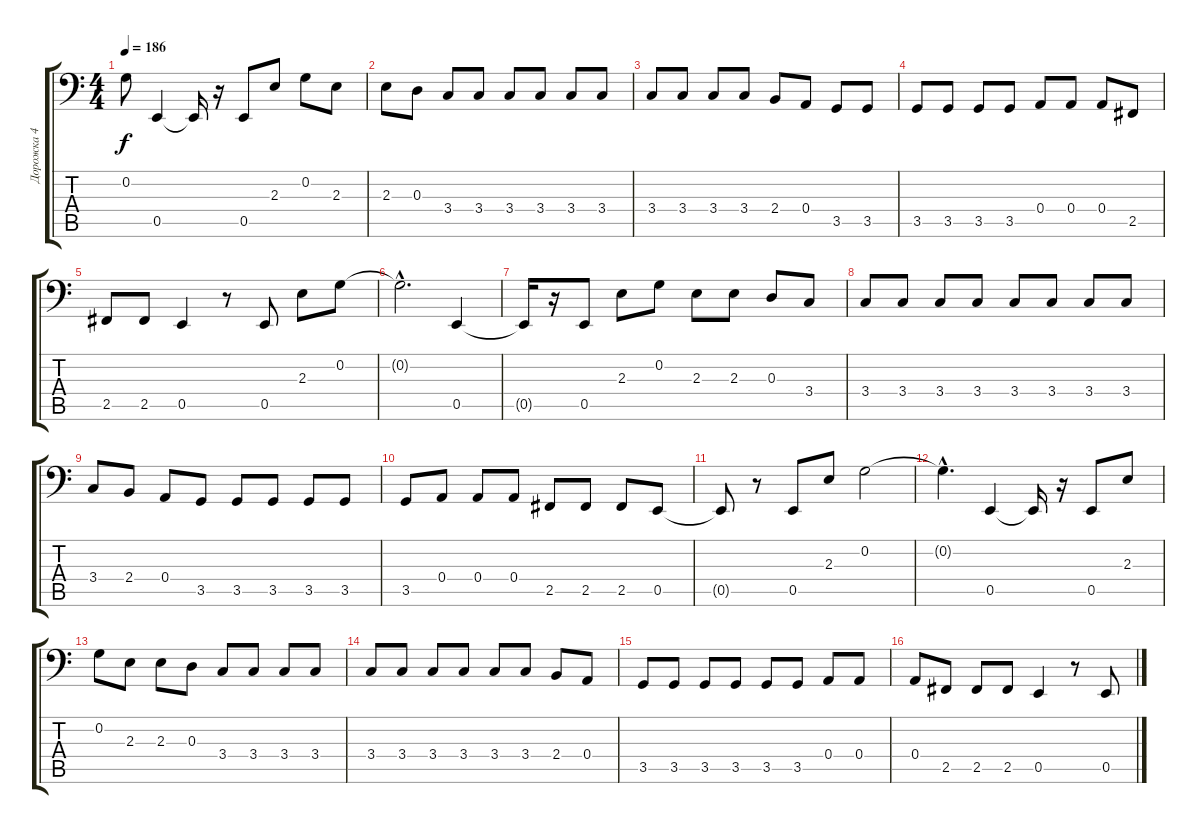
\track ("Дорожка 4" "Дорожка 4") {instrument fretlessbass}
\staff {score tabs}
\tuning (C3 G2 D2 A1 E1 B0) {hide}
\ts (4 4)
\tempo 186
\clef f4
\ks c
0.2{t}.8{dy f} 0.5.4 0.5{t}.16 r.16 0.5.8 2.3.8 0.2.8 2.3.8 |
2.3.8 0.3.8 3.4.8 3.4.8 3.4.8 3.4.8 3.4.8 3.4.8 |
3.4.8 3.4.8 3.4.8 3.4.8 2.4.8 0.4.8 3.5.8 3.5.8 |
3.5.8 3.5.8 3.5.8 3.5.8 0.4.8 0.4.8 0.4.8 2.5.8 |
2.5.8 2.5.8 0.5.4 r.8 0.5.8 2.3.8 0.2.8 |
0.2{hac t}.2{d} 0.5.4 |
0.5{t}.16 r.16 0.5.8 2.3.8 0.2.8 2.3.8 2.3.8 0.3.8 3.4.8 |
3.4.8 3.4.8 3.4.8 3.4.8 3.4.8 3.4.8 3.4.8 3.4.8 |
3.4.8 2.4.8 0.4.8 3.5.8 3.5.8 3.5.8 3.5.8 3.5.8 |
3.5.8 0.4.8 0.4.8 0.4.8 2.5.8 2.5.8 2.5.8 0.5.8 |
0.5{t}.8 r.8 0.5.8 2.3.8 0.2.2 |
0.2{hac t}.4{d} 0.5.4 0.5{t}.16 r.16 0.5.8 2.3.8 |
0.2.8 2.3.8 2.3.8 0.3.8 3.4.8 3.4.8 3.4.8 3.4.8 |
3.4.8 3.4.8 3.4.8 3.4.8 3.4.8 3.4.8 2.4.8 0.4.8 |
3.5.8 3.5.8 3.5.8 3.5.8 3.5.8 3.5.8 0.4.8 0.4.8 |
0.4.8 2.5.8 2.5.8 2.5.8 0.5.4 r.8 0.5.8
